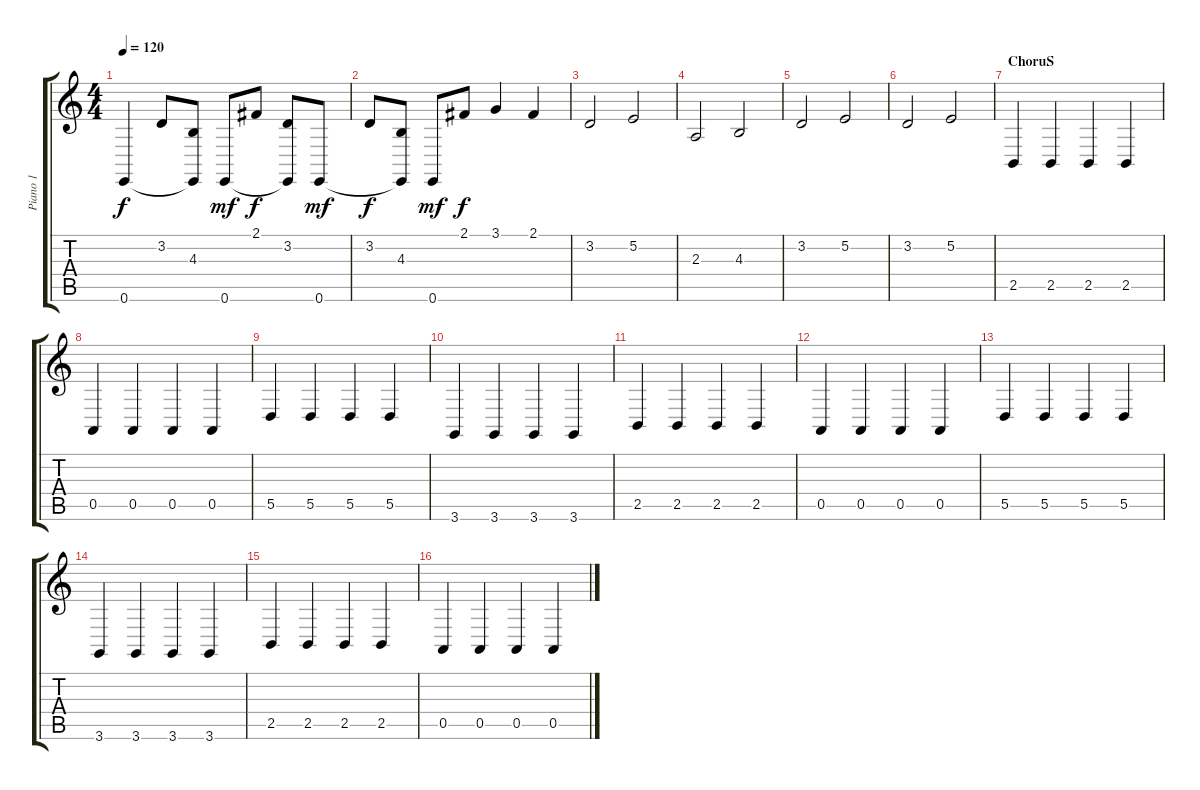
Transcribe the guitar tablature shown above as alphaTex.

\track ("Piano 1" "Piano 1") {instrument acousticgrandpiano}
\staff {score tabs}
\tuning (E4 B3 G3 D3 A2 E2) {hide}
\ts (4 4)
\tempo 120
\clef g2
\ks c
0.6.4{dy f} 3.2.8 (4.3 0.6{t}).8 0.6.8{dy mf} 2.1.8{dy f} (3.2 0.6{t}).8 0.6.8{dy mf} |
3.2.8{dy f} (4.3 0.6{t}).8 0.6.8{dy mf} 2.1.8{dy f} 3.1.4 2.1.4 |
3.2.2 5.2.2 |
2.3.2 4.3.2 |
3.2.2 5.2.2 |
3.2.2 5.2.2 |
\section ("" "ChoruS")
2.5.4 2.5.4 2.5.4 2.5.4 |
0.5.4 0.5.4 0.5.4 0.5.4 |
5.5.4 5.5.4 5.5.4 5.5.4 |
3.6.4 3.6.4 3.6.4 3.6.4 |
2.5.4 2.5.4 2.5.4 2.5.4 |
0.5.4 0.5.4 0.5.4 0.5.4 |
5.5.4 5.5.4 5.5.4 5.5.4 |
3.6.4 3.6.4 3.6.4 3.6.4 |
2.5.4 2.5.4 2.5.4 2.5.4 |
0.5.4 0.5.4 0.5.4 0.5.4
